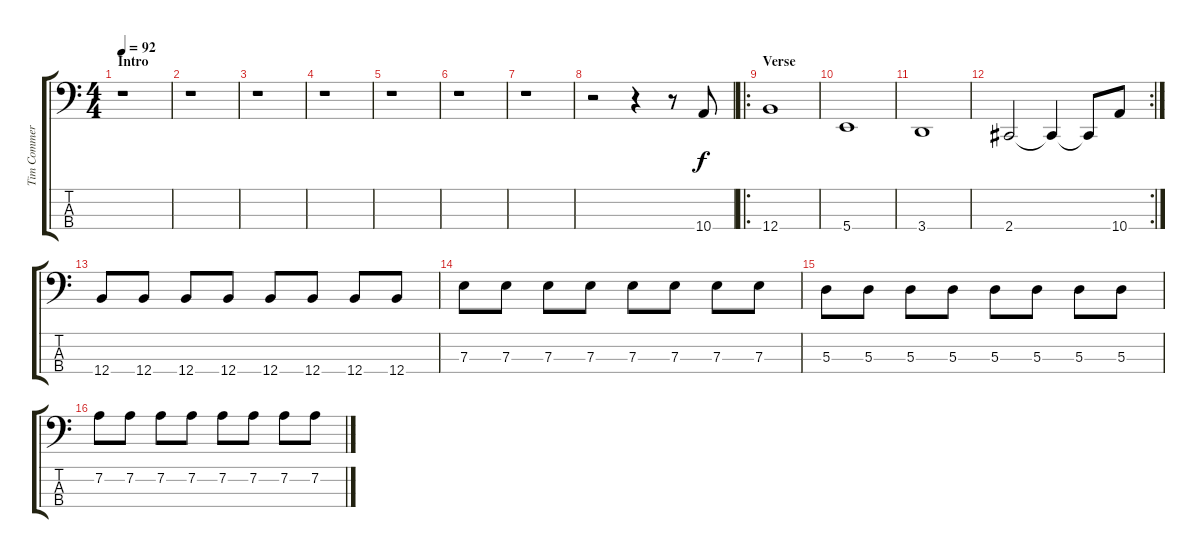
\track ("Tim Commerford" "Tim Commer") {instrument electricbassfinger}
\staff {score tabs}
\tuning (G2 D2 A1 B0) {hide}
\ts (4 4)
\section ("" "Intro")
\tempo 92
\clef f4
\ks c
r.1{dy f instrument electricbassfinger} |
r.1 |
r.1 |
r.1 |
r.1 |
r.1 |
r.1 |
r.2 r.4 r.8 10.4.8 |
\ro
\section ("" "Verse")
12.4.1 |
5.4.1 |
3.4.1 |
\rc 2
2.4.2 2.4{t}.4 2.4{t}.8 10.4.8 |
12.4.8 12.4.8 12.4.8 12.4.8 12.4.8 12.4.8 12.4.8 12.4.8 |
7.3.8 7.3.8 7.3.8 7.3.8 7.3.8 7.3.8 7.3.8 7.3.8 |
5.3.8 5.3.8 5.3.8 5.3.8 5.3.8 5.3.8 5.3.8 5.3.8 |
7.2.8 7.2.8 7.2.8 7.2.8 7.2.8 7.2.8 7.2.8 7.2.8
